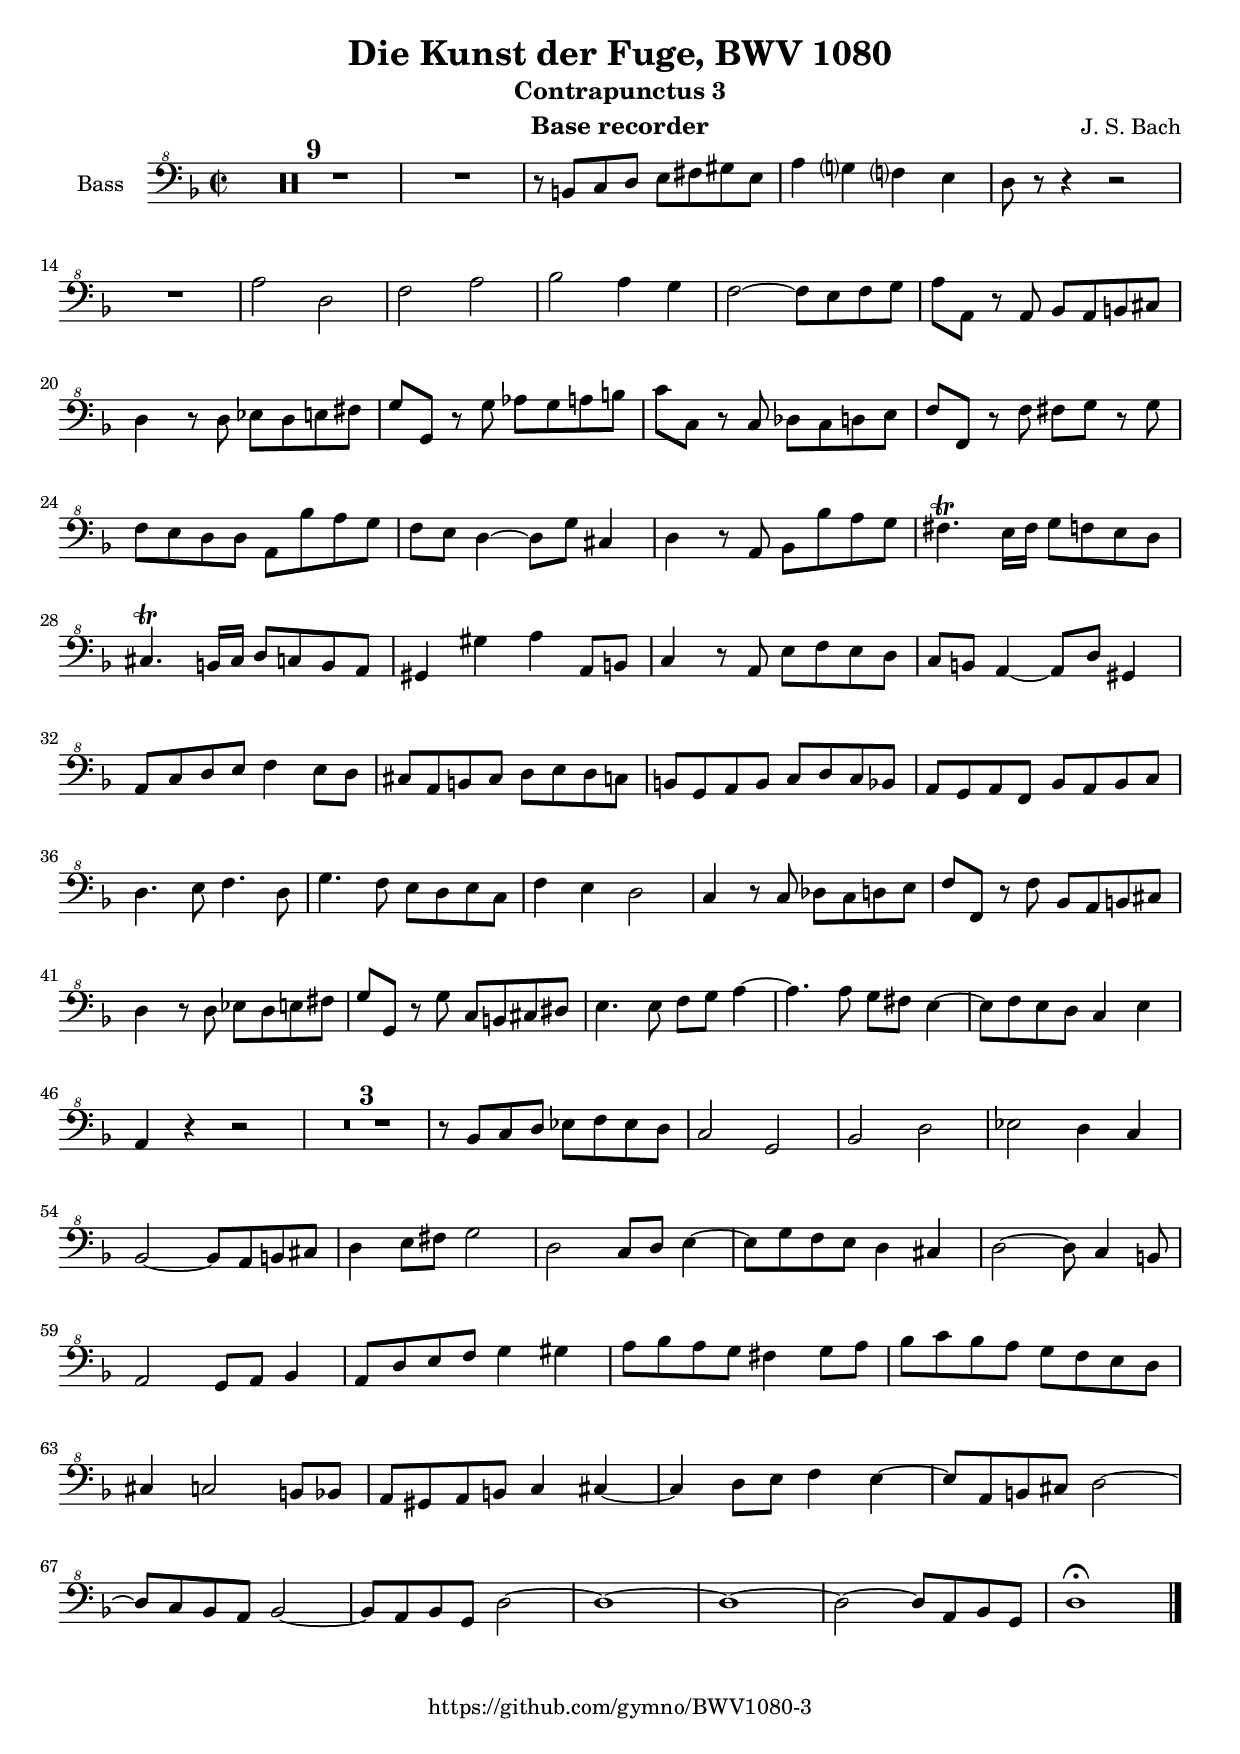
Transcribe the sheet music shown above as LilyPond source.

\version "2.20.0"
\version "2.21.2"

base=\new Voice \compressMMRests { \relative c'{
  \set Staff.instrumentName=#"Bass"
  \set Staff.midiInstrument = #"recorder"
  \time 2/2
  \key d \minor
  \clef "bass^8"


%\set Score.skipTypesetting = ##t
  %%0
  R1*9|R1|
  %%10
  r8 b c d e fis gis e|a4 g? f? e|d8 r r4 r2|R1|
  a'2 d,|f a|bes a4 g|f2~ f8 e f g|a a, r a bes a b cis|
  %%20
  d4 r8 d es d e fis|g g, r g' as g a b|c c, r c des c d e|
  f f, r f' fis g r g|f e d d a bes' a g|f e d4~ d8 g cis,4|
  d r8 a bes bes' a g |fis4.\trill e16 fis g8 f e d|
  cis4.\trill b16 cis d8 c b a|gis4 gis' a a,8 b|
  %%30
  c4 r8 a e' f e d|c b a4~ a8 d gis,4|
  a8 c d e f4 e8 d|cis a b cis d e d c|b g a b c d c bes|
  a g a f bes a bes c|d4. e8 f4. d8|g4. f8 e d e c|
  f4 e d2|c4 r8 c des c d e|
  %%40
  f f, r f' bes, a b cis|d4 r8 d es d e fis|
  g g, r g' c, b cis dis|e4. e8 f g a4~|
  a4. a8 g fis e4~|e8 f e d c4 e|a, r r2|R1*3|
  %%50
  r8 bes c d es f es d|c2 g|bes d|es d4 c|
  bes2~ bes8 a b cis|d4 e8 fis g2|d c8 d e4~|e8 g f e d4 cis|
  d2~ d8 c4 b8|a2 g8 a bes4|
  %%60
  a8 d e f g4 gis|a8 bes a g fis4 g8 a|bes c bes a g f e d|
  cis4 c2 b8 bes|a gis a b c4 cis~|cis d8 e f4 e~|e8 a, b cis d2~|
  d8 c bes a bes2~|bes8 a bes g d'2~|d1~|d1~
  %%70
  d2~ d8 a bes g|d'1\fermata


  
\set Score.skipTypesetting = ##f
\bar "|." }}   %*********************************



 #(set-global-staff-size 19)

\book {
  \header{
    title = "Die Kunst der Fuge, BWV 1080"
    composer = "J. S. Bach"
    instrument = "Base recorder"
    subtitle = "Contrapunctus 3"
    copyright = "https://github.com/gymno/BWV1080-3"
  }


  \paper {
    oddHeaderMarkup = \markup \fill-line
    { 
      \on-the-fly #not-first-page \fromproperty #'header:instrument 
      \on-the-fly #not-first-page \fromproperty #'header:title 
      \on-the-fly #print-page-number-check-first \fromproperty #'page:page-number-string     
    }
    evenHeaderMarkup = \oddHeaderMarkup
  }
  
  \score {
    \new StaffGroup \keepWithTag #'base \base
    \layout { 
      \context {
        \Score
        \override SpacingSpanner #'spacing-increment = #2
      }
    }
  }
}


